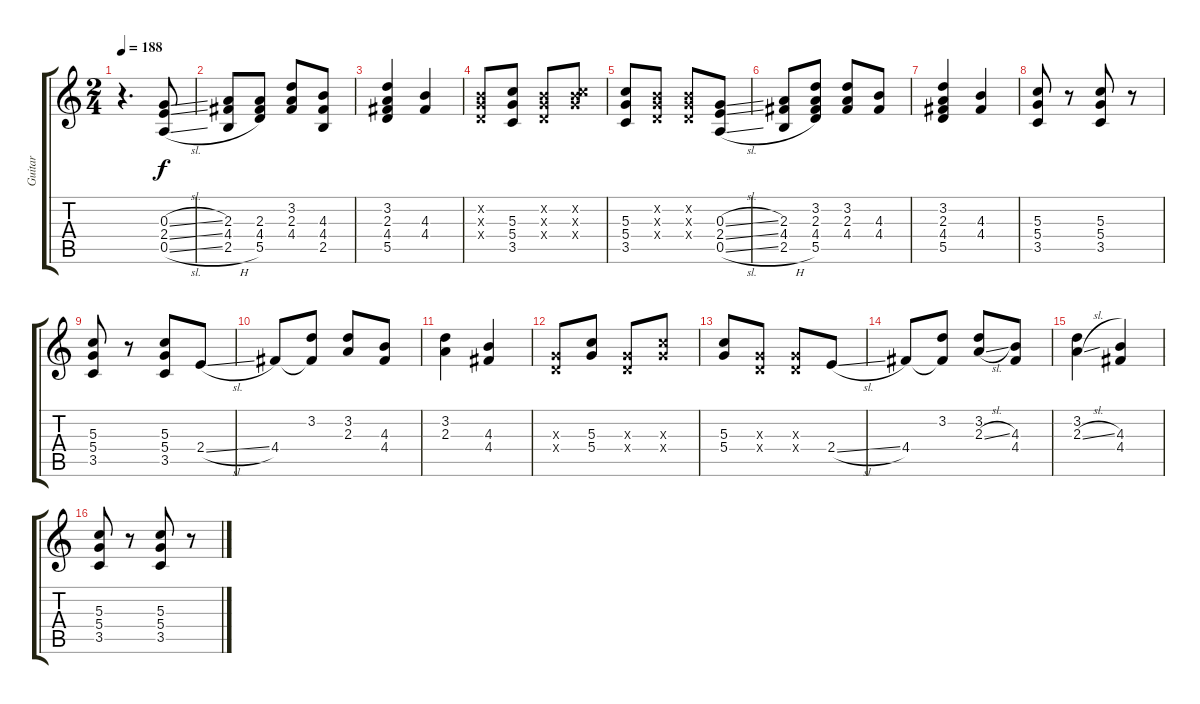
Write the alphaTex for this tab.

\track ("Guitar" "Guitar") {instrument overdrivenguitar}
\staff {score tabs}
\tuning (E4 B3 G3 D3 A2 E2) {hide}
\ts (2 4)
\tempo 188
\clef g2
\ks c
r.4{d dy f volume 6 balance 0 instrument overdrivenguitar} (0.3{sl} 2.4{sl} 0.5{sl}).8 |
(2.3 4.4 2.5{h}).8 (2.3 4.4 5.5).8 (3.2 2.3 4.4).8 (4.3 4.4 2.5).8 |
(3.2 2.3 4.4 5.5).4 (4.3 4.4).4 |
(0.2{x} 0.3{x} 0.4{x}).8 (5.3 5.4 3.5).8 (0.2{x} 0.3{x} 0.4{x}).8 (0.2{x} 5.3{x} 5.4{x}).8 |
(5.3 5.4 3.5).8 (0.2{x} 0.3{x} 0.4{x}).8 (0.2{x} 0.3{x} 0.4{x}).8 (0.3{sl} 2.4{sl} 0.5{sl}).8 |
(2.3 4.4 2.5{h}).8 (3.2 2.3 4.4 5.5).8 (3.2 2.3 4.4).8 (4.3 4.4).8 |
(3.2 2.3 4.4 5.5).4 (4.3 4.4).4 |
(5.3 5.4 3.5).8{volume 8 instrument overdrivenguitar} r.8 (5.3 5.4 3.5).8 r.8 |
(5.3 5.4 3.5).8{volume 11 instrument overdrivenguitar} r.8 (5.3 5.4 3.5).8{balance 5 instrument overdrivenguitar} 2.4{sl}.8 |
4.4.8 (3.2 4.4{t}).8 (3.2 2.3).8 (4.3 4.4).8 |
(3.2 2.3).4 (4.3 4.4).4 |
(0.3{x} 0.4{x}).8 (5.3 5.4).8 (0.3{x} 0.4{x}).8 (5.3{x} 5.4{x}).8 |
(5.3 5.4).8 (0.3{x} 0.4{x}).8 (0.3{x} 0.4{x}).8 2.4{sl}.8{volume 13 balance 6} |
4.4.8 (3.2 4.4{t}).8 (3.2 2.3{sl}).8 (4.3 4.4).8 |
(3.2 2.3{sl}).4 (4.3 4.4).4 |
(5.3 5.4 3.5).8 r.8 (5.3 5.4 3.5).8 r.8
